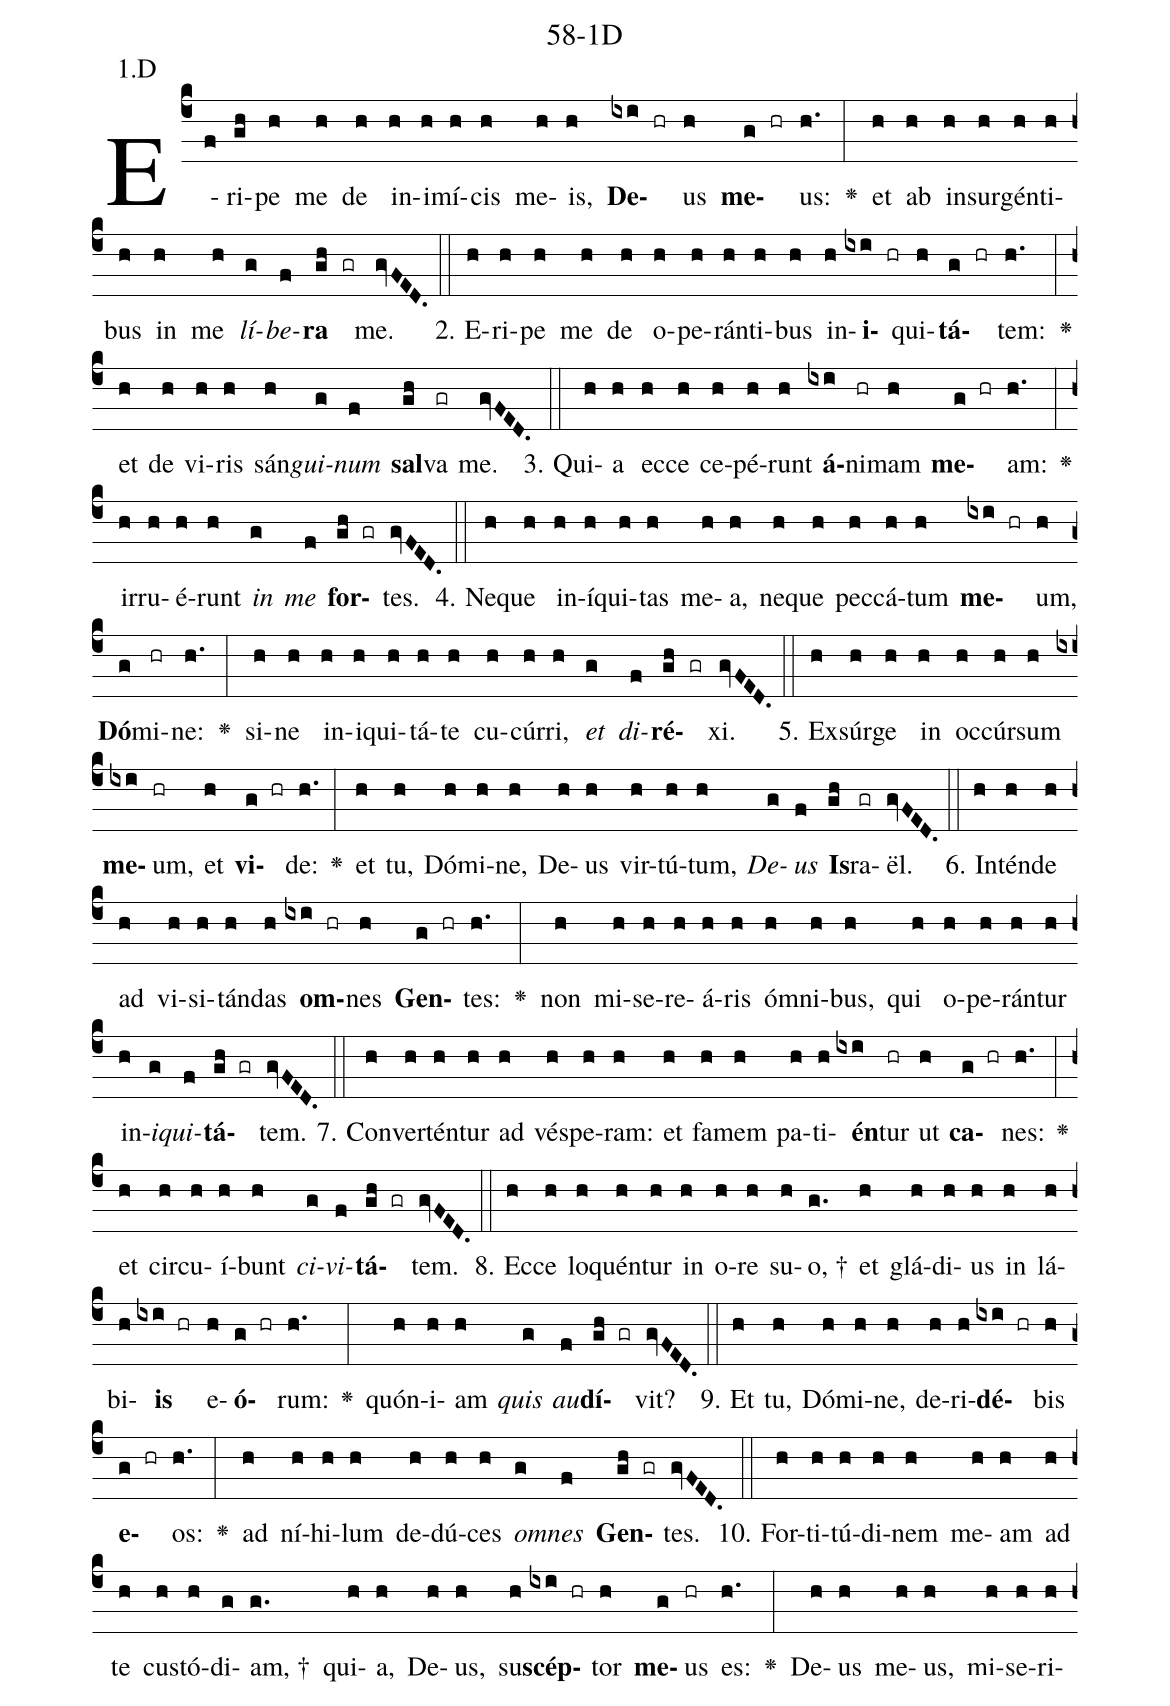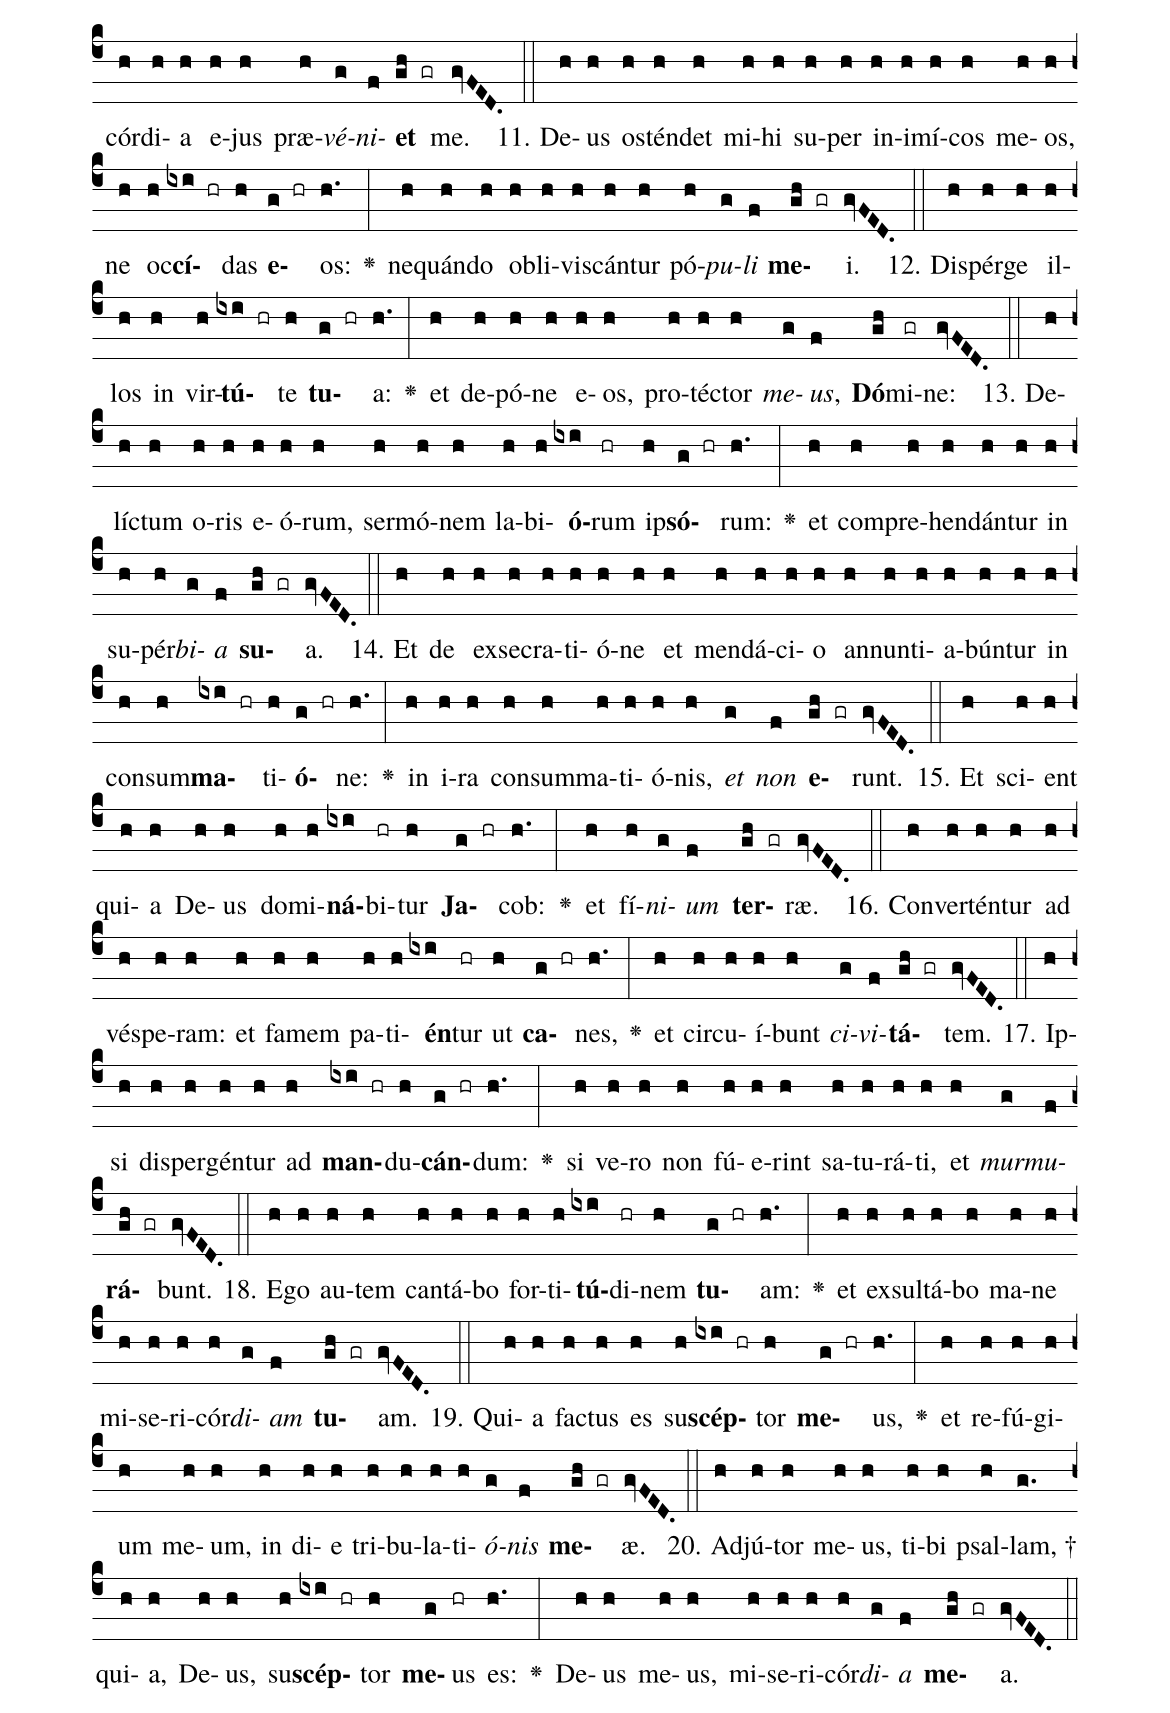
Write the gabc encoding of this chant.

name: 58-1D;
annotation: 1.D;
%%
(c4)E(f)ri(gh)pe(h) me(h) de(h) in(h)i(h)mí(h)cis(h) me(h)is,(h) <b>De</b>(ixi hr)us(h) <b>me</b>(g hr)us:(h.) <v>\greheightstar</v>(:) et(h) ab(h) in(h)sur(h)gén(h)ti(h)bus(h) in(h) me(h) <i>lí</i>(g)<i>be</i>(f)<b>ra</b>(gh gr) me.(gvFED.) (::)
2. E(h)ri(h)pe(h) me(h) de(h) o(h)pe(h)rán(h)ti(h)bus(h) in(h)<b>i</b>(ixi hr)qui(h)<b>tá</b>(g hr)tem:(h.) <v>\greheightstar</v>(:) et(h) de(h) vi(h)ris(h) sán(h)<i>gui</i>(g)<i>num</i>(f) <b>sal</b>(gh)va(gr) me.(gvFED.) (::)
3. Qui(h)a(h) ec(h)ce(h) ce(h)pé(h)runt(h) <b>á</b>(ixi)ni(hr)mam(h) <b>me</b>(g hr)am:(h.) <v>\greheightstar</v>(:) ir(h)ru(h)é(h)runt(h) <i>in</i>(g) <i>me</i>(f) <b>for</b>(gh gr)tes.(gvFED.) (::)
4. Ne(h)que(h) in(h)í(h)qui(h)tas(h) me(h)a,(h) ne(h)que(h) pec(h)cá(h)tum(h) <b>me</b>(ixi hr)um,(h) <b>Dó</b>(g)mi(hr)ne:(h.) <v>\greheightstar</v>(:) si(h)ne(h) in(h)i(h)qui(h)tá(h)te(h) cu(h)cúr(h)ri,(h) <i>et</i>(g) <i>di</i>(f)<b>ré</b>(gh gr)xi.(gvFED.) (::)
5. Ex(h)súr(h)ge(h) in(h) oc(h)cúr(h)sum(h) <b>me</b>(ixi)um,(hr) et(h) <b>vi</b>(g hr)de:(h.) <v>\greheightstar</v>(:) et(h) tu,(h) Dó(h)mi(h)ne,(h) De(h)us(h) vir(h)tú(h)tum,(h) <i>De</i>(g)<i>us</i>(f) <b>Is</b>(gh)ra(gr)ël.(gvFED.) (::)
6. In(h)tén(h)de(h) ad(h) vi(h)si(h)tán(h)das(h) <b>om</b>(ixi hr)nes(h) <b>Gen</b>(g hr)tes:(h.) <v>\greheightstar</v>(:) non(h) mi(h)se(h)re(h)á(h)ris(h) óm(h)ni(h)bus,(h) qui(h) o(h)pe(h)rán(h)tur(h) in(h)<i>i</i>(g)<i>qui</i>(f)<b>tá</b>(gh gr)tem.(gvFED.) (::)
7. Con(h)ver(h)tén(h)tur(h) ad(h) vés(h)pe(h)ram:(h) et(h) fa(h)mem(h) pa(h)ti(h)<b>én</b>(ixi)tur(hr) ut(h) <b>ca</b>(g hr)nes:(h.) <v>\greheightstar</v>(:) et(h) cir(h)cu(h)í(h)bunt(h) <i>ci</i>(g)<i>vi</i>(f)<b>tá</b>(gh gr)tem.(gvFED.) (::)
8. Ec(h)ce(h) lo(h)quén(h)tur(h) in(h) o(h)re(h) su(h)o, †(g.) et(h) glá(h)di(h)us(h) in(h) lá(h)bi(h)<b>is</b>(ixi hr) e(h)<b>ó</b>(g hr)rum:(h.) <v>\greheightstar</v>(:) quón(h)i(h)am(h) <i>quis</i>(g) <i>au</i>(f)<b>dí</b>(gh gr)vit?(gvFED.) (::)
9. Et(h) tu,(h) Dó(h)mi(h)ne,(h) de(h)ri(h)<b>dé</b>(ixi hr)bis(h) <b>e</b>(g hr)os:(h.) <v>\greheightstar</v>(:) ad(h) ní(h)hi(h)lum(h) de(h)dú(h)ces(h) <i>om</i>(g)<i>nes</i>(f) <b>Gen</b>(gh gr)tes.(gvFED.) (::)
10. For(h)ti(h)tú(h)di(h)nem(h) me(h)am(h) ad(h) te(h) cus(h)tó(h)di(g)am, †(g.) qui(h)a,(h) De(h)us,(h) su(h)<b>scép</b>(ixi hr)tor(h) <b>me</b>(g)us(hr) es:(h.) <v>\greheightstar</v>(:) De(h)us(h) me(h)us,(h) mi(h)se(h)ri(h)cór(h)di(h)a(h) e(h)jus(h) præ(h)<i>vé</i>(g)<i>ni</i>(f)<b>et</b>(gh gr) me.(gvFED.) (::)
11. De(h)us(h) os(h)tén(h)det(h) mi(h)hi(h) su(h)per(h) in(h)i(h)mí(h)cos(h) me(h)os,(h) ne(h) oc(h)<b>cí</b>(ixi hr)das(h) <b>e</b>(g hr)os:(h.) <v>\greheightstar</v>(:) ne(h)quán(h)do(h) ob(h)li(h)vis(h)cán(h)tur(h) pó(h)<i>pu</i>(g)<i>li</i>(f) <b>me</b>(gh gr)i.(gvFED.) (::)
12. Di(h)spér(h)ge(h) il(h)los(h) in(h) vir(h)<b>tú</b>(ixi hr)te(h) <b>tu</b>(g hr)a:(h.) <v>\greheightstar</v>(:) et(h) de(h)pó(h)ne(h) e(h)os,(h) pro(h)téc(h)tor(h) <i>me</i>(g)<i>us</i>,(f) <b>Dó</b>(gh)mi(gr)ne:(gvFED.) (::)
13. De(h)líc(h)tum(h) o(h)ris(h) e(h)ó(h)rum,(h) ser(h)mó(h)nem(h) la(h)bi(h)<b>ó</b>(ixi)rum(hr) ip(h)<b>só</b>(g hr)rum:(h.) <v>\greheightstar</v>(:) et(h) com(h)pre(h)hen(h)dán(h)tur(h) in(h) su(h)pér(h)<i>bi</i>(g)<i>a</i>(f) <b>su</b>(gh gr)a.(gvFED.) (::)
14. Et(h) de(h) ex(h)se(h)cra(h)ti(h)ó(h)ne(h) et(h) men(h)dá(h)ci(h)o(h) an(h)nun(h)ti(h)a(h)bún(h)tur(h) in(h) con(h)sum(h)<b>ma</b>(ixi hr)ti(h)<b>ó</b>(g hr)ne:(h.) <v>\greheightstar</v>(:) in(h) i(h)ra(h) con(h)sum(h)ma(h)ti(h)ó(h)nis,(h) <i>et</i>(g) <i>non</i>(f) <b>e</b>(gh gr)runt.(gvFED.) (::)
15. Et(h) sci(h)ent(h) qui(h)a(h) De(h)us(h) do(h)mi(h)<b>ná</b>(ixi)bi(hr)tur(h) <b>Ja</b>(g hr)cob:(h.) <v>\greheightstar</v>(:) et(h) fí(h)<i>ni</i>(g)<i>um</i>(f) <b>ter</b>(gh gr)ræ.(gvFED.) (::)
16. Con(h)ver(h)tén(h)tur(h) ad(h) vés(h)pe(h)ram:(h) et(h) fa(h)mem(h) pa(h)ti(h)<b>én</b>(ixi)tur(hr) ut(h) <b>ca</b>(g hr)nes,(h.) <v>\greheightstar</v>(:) et(h) cir(h)cu(h)í(h)bunt(h) <i>ci</i>(g)<i>vi</i>(f)<b>tá</b>(gh gr)tem.(gvFED.) (::)
17. Ip(h)si(h) di(h)sper(h)gén(h)tur(h) ad(h) <b>man</b>(ixi hr)du(h)<b>cán</b>(g hr)dum:(h.) <v>\greheightstar</v>(:) si(h) ve(h)ro(h) non(h) fú(h)e(h)rint(h) sa(h)tu(h)rá(h)ti,(h) et(h) <i>mur</i>(g)<i>mu</i>(f)<b>rá</b>(gh gr)bunt.(gvFED.) (::)
18. E(h)go(h) au(h)tem(h) can(h)tá(h)bo(h) for(h)ti(h)<b>tú</b>(ixi)di(hr)nem(h) <b>tu</b>(g hr)am:(h.) <v>\greheightstar</v>(:) et(h) ex(h)sul(h)tá(h)bo(h) ma(h)ne(h) mi(h)se(h)ri(h)cór(h)<i>di</i>(g)<i>am</i>(f) <b>tu</b>(gh gr)am.(gvFED.) (::)
19. Qui(h)a(h) fac(h)tus(h) es(h) su(h)<b>scép</b>(ixi hr)tor(h) <b>me</b>(g hr)us,(h.) <v>\greheightstar</v>(:) et(h) re(h)fú(h)gi(h)um(h) me(h)um,(h) in(h) di(h)e(h) tri(h)bu(h)la(h)ti(h)<i>ó</i>(g)<i>nis</i>(f) <b>me</b>(gh gr)æ.(gvFED.) (::)
20. Ad(h)jú(h)tor(h) me(h)us,(h) ti(h)bi(h) psal(h)lam, †(g.) qui(h)a,(h) De(h)us,(h) su(h)<b>scép</b>(ixi hr)tor(h) <b>me</b>(g)us(hr) es:(h.) <v>\greheightstar</v>(:) De(h)us(h) me(h)us,(h) mi(h)se(h)ri(h)cór(h)<i>di</i>(g)<i>a</i>(f) <b>me</b>(gh gr)a.(gvFED.) (::)
